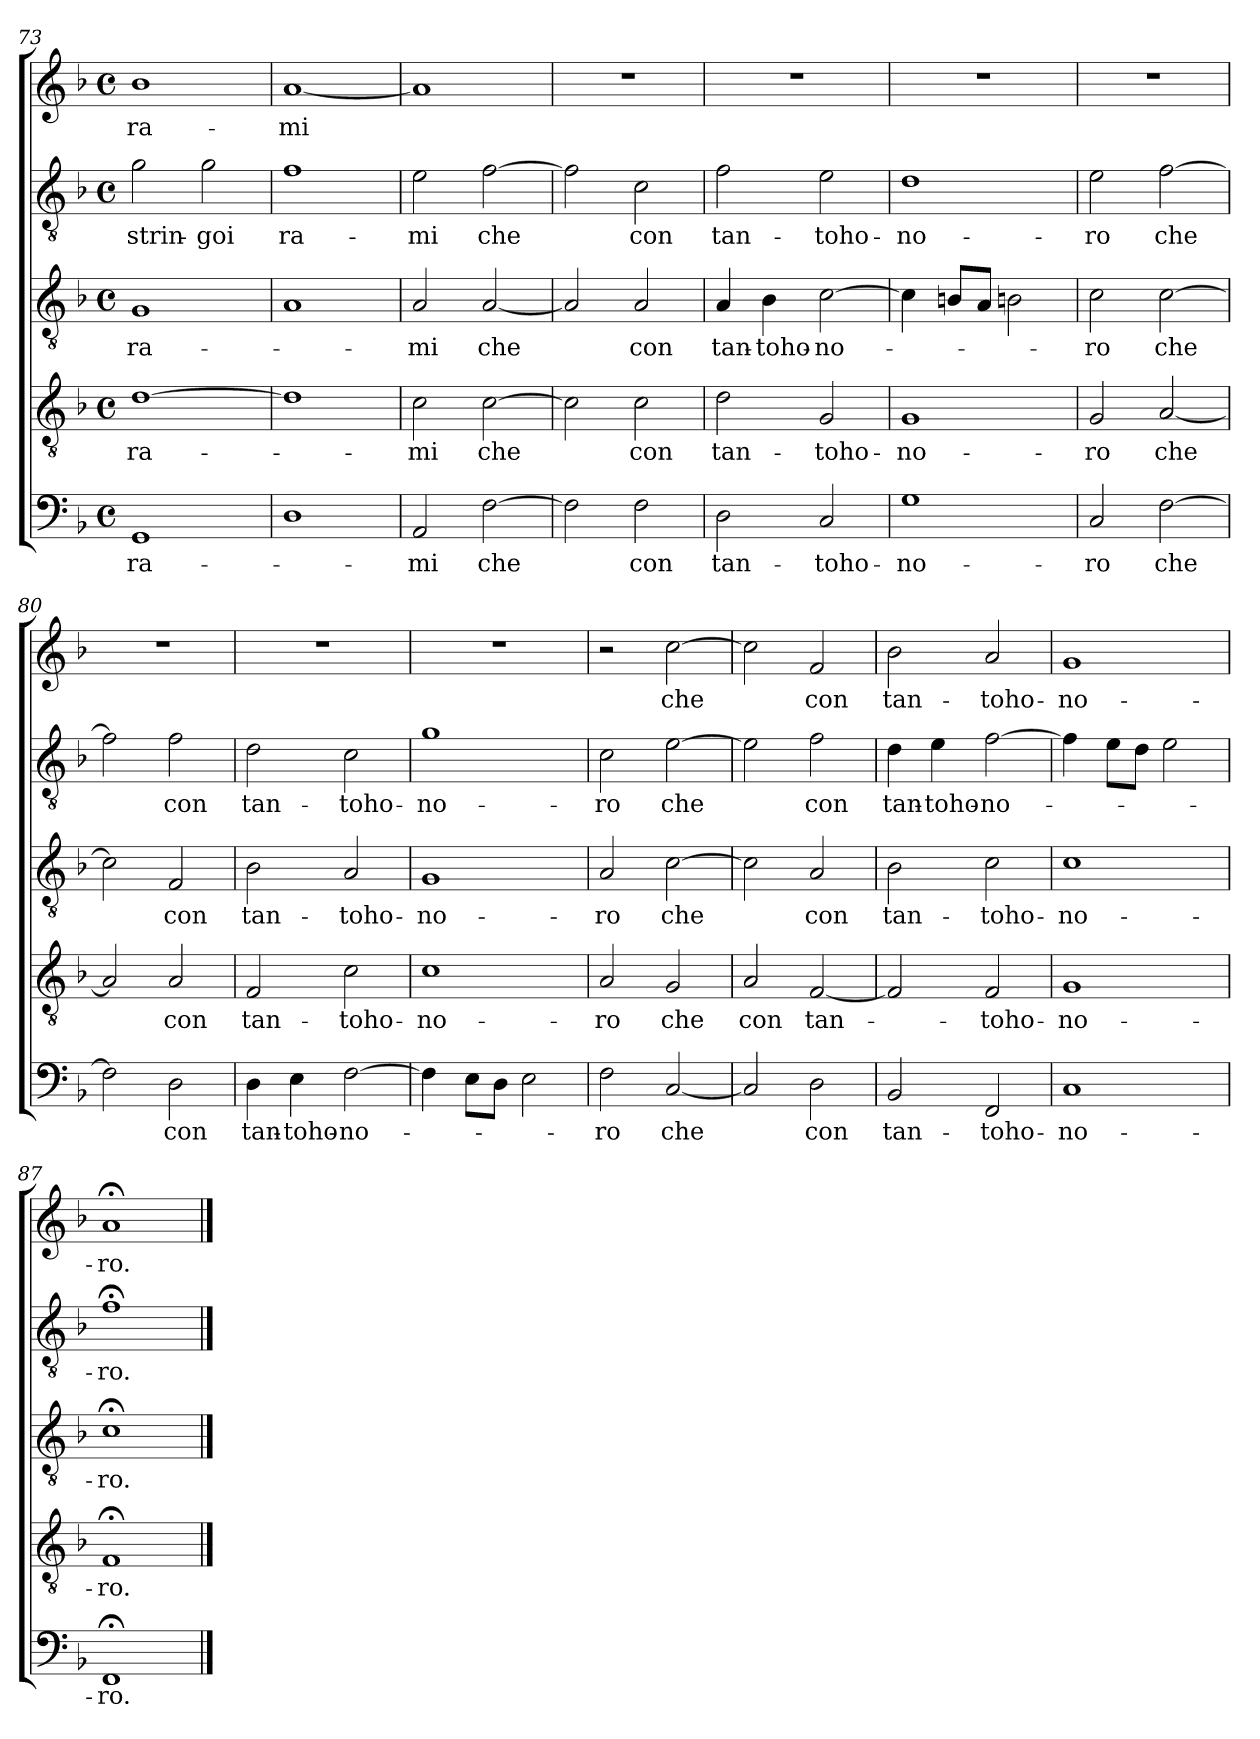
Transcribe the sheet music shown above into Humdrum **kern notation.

**kern	**text	**kern	**text	**kern	**text	**kern	**text	**kern	**text
*part5	*part5	*part4	*part4	*part3	*part3	*part2	*part2	*part1	*part1
*staff5	*staff5	*staff4	*staff4	*staff3	*staff3	*staff2	*staff2	*staff1	*staff1
*clefF4	*	*clefGv2	*	*clefGv2	*	*clefGv2	*	*clefG2	*
*k[b-]	*	*k[b-]	*	*k[b-]	*	*k[b-]	*	*k[b-]	*
*F:	*	*F:	*	*F:	*	*F:	*	*F:	*
*M4/4	*	*M4/4	*	*M4/4	*	*M4/4	*	*M4/4	*
*met(c)	*	*met(c)	*	*met(c)	*	*met(c)	*	*met(c)	*
=73	=73	=73	=73	=73	=73	=73	=73	=73	=73
1GG	ra-	[1d	ra-	1G	ra-	2g\	strin-	1b-	ra-
.	.	.	.	.	.	2g\	-goi	.	.
=74	=74	=74	=74	=74	=74	=74	=74	=74	=74
1D	.	1d]	.	1A	.	1f	ra-	[1a	-mi
=75	=75	=75	=75	=75	=75	=75	=75	=75	=75
2AA/	-mi	2c\	-mi	2A/	-mi	2e\	-mi	1a]	.
[2F\	che	[2c\	che	[2A/	che	[2f\	che	.	.
!!LO:PB:g=z
=76	=76	=76	=76	=76	=76	=76	=76	=76	=76
2F\]	.	2c\]	.	2A/]	.	2f\]	.	1r	.
2F\	con	2c\	con	2A/	con	2c\	con	.	.
=77	=77	=77	=77	=77	=77	=77	=77	=77	=77
2D\	tan-	2d\	tan-	4A/	tan-	2f\	tan-	1r	.
.	.	.	.	4B-\	-toho-	.	.	.	.
2C/	-toho-	2G/	-toho-	[2c\	-no-	2e\	-toho-	.	.
=78	=78	=78	=78	=78	=78	=78	=78	=78	=78
1G	-no-	1G	-no-	4c\]	.	1d	-no-	1r	.
.	.	.	.	8Bn/L	.	.	.	.	.
.	.	.	.	8A/J	.	.	.	.	.
.	.	.	.	2Bn\	.	.	.	.	.
=79	=79	=79	=79	=79	=79	=79	=79	=79	=79
2C/	-ro	2G/	-ro	2c\	-ro	2e\	-ro	1r	.
[2F\	che	[2A/	che	[2c\	che	[2f\	che	.	.
!!LO:LB:g=z
=80	=80	=80	=80	=80	=80	=80	=80	=80	=80
2F\]	.	2A/]	.	2c\]	.	2f\]	.	1r	.
2D\	con	2A/	con	2F/	con	2f\	con	.	.
=81	=81	=81	=81	=81	=81	=81	=81	=81	=81
4D\	tan-	2F/	tan-	2B-\	tan-	2d\	tan-	1r	.
4E\	-toho-	.	.	.	.	.	.	.	.
[2F\	-no-	2c\	-toho-	2A/	-toho-	2c\	-toho-	.	.
=82	=82	=82	=82	=82	=82	=82	=82	=82	=82
4F\]	.	1c	-no-	1G	-no-	1g	-no-	1r	.
8E\L	.	.	.	.	.	.	.	.	.
8D\J	.	.	.	.	.	.	.	.	.
2E\	.	.	.	.	.	.	.	.	.
=83	=83	=83	=83	=83	=83	=83	=83	=83	=83
2F\	-ro	2A/	-ro	2A/	-ro	2c\	-ro	2r	.
[2C/	che	2G/	che	[2c\	che	[2e\	che	[2cc\	che
!!LO:LB:g=z
=84	=84	=84	=84	=84	=84	=84	=84	=84	=84
2C/]	.	2A/	con	2c\]	.	2e\]	.	2cc\]	.
2D\	con	[2F/	tan-	2A/	con	2f\	con	2f/	con
=85	=85	=85	=85	=85	=85	=85	=85	=85	=85
2BB-/	tan-	2F/]	.	2B-\	tan-	4d\	tan-	2b-\	tan-
.	.	.	.	.	.	4e\	-toho-	.	.
2FF/	-toho-	2F/	-toho-	2c\	-toho-	[2f\	-no-	2a/	-toho-
=86	=86	=86	=86	=86	=86	=86	=86	=86	=86
1C	-no-	1G	-no-	1c	-no-	4f\]	.	1g	-no-
.	.	.	.	.	.	8e\L	.	.	.
.	.	.	.	.	.	8d\J	.	.	.
.	.	.	.	.	.	2e\	.	.	.
=87	=87	=87	=87	=87	=87	=87	=87	=87	=87
1FF;<	-ro.	1F;<	-ro.	1c;<	-ro.	1f;<	-ro.	1a;<	-ro.
==	==	==	==	==	==	==	==	==	==
*-	*-	*-	*-	*-	*-	*-	*-	*-	*-
